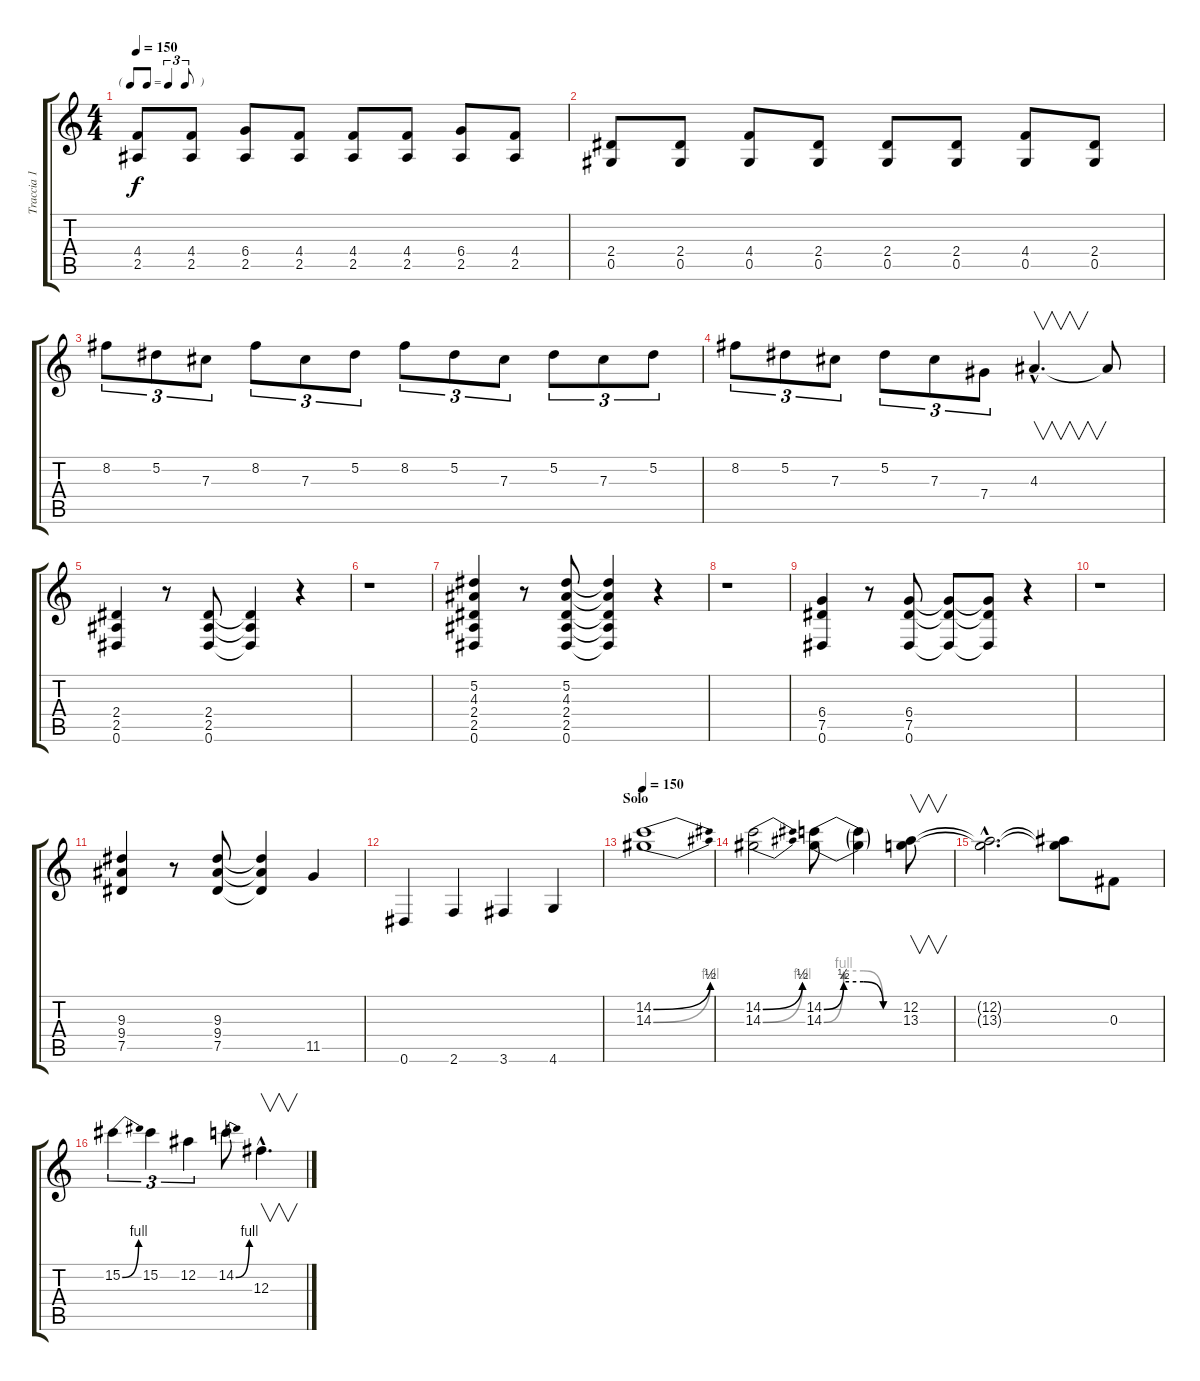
\track ("Traccia 1" "Traccia 1") {instrument distortionguitar}
\staff {score tabs}
\tuning (Eb4 Bb3 Gb3 Db3 Ab2 Eb2) {hide}
\ts (4 4)
\tf triplet8th
\tempo 150
\clef g2
\ks c
(4.4 2.5).8{dy f} (4.4 2.5).8 (6.4 2.5).8 (4.4 2.5).8 (4.4 2.5).8 (4.4 2.5).8 (6.4 2.5).8 (4.4 2.5).8 |
(2.4 0.5).8 (2.4 0.5).8 (4.4 0.5).8 (2.4 0.5).8 (2.4 0.5).8 (2.4 0.5).8 (4.4 0.5).8 (2.4 0.5).8 |
8.2.8{tu (3 2)} 5.2.8{tu (3 2)} 7.3.8{tu (3 2)} 8.2.8{tu (3 2)} 7.3.8{tu (3 2)} 5.2.8{tu (3 2)} 8.2.8{tu (3 2)} 5.2.8{tu (3 2)} 7.3.8{tu (3 2)} 5.2.8{tu (3 2)} 7.3.8{tu (3 2)} 5.2.8{tu (3 2)} |
8.2.8{tu (3 2)} 5.2.8{tu (3 2)} 7.3.8{tu (3 2)} 5.2.8{tu (3 2)} 7.3.8{tu (3 2)} 7.4.8{tu (3 2)} 4.3{hac}.4{v d} 4.3{t}.8 |
(2.4 2.5 0.6).4 r.8 (2.4 2.5 0.6).8 (2.4{t} 2.5{t} 0.6{t}).4 r.4 |
r.1 |
(5.2 4.3 2.4 2.5 0.6).4 r.8 (5.2 4.3 2.4 2.5 0.6).8 (5.2{t} 4.3{t} 2.4{t} 2.5{t} 0.6{t}).4 r.4 |
r.1 |
(6.4 7.5 0.6).4 r.8 (6.4 7.5 0.6).8 (6.4{t} 7.5{t} 0.6{t}).8 (6.4{t} 7.5{t} 0.6{t}).8 r.4 |
r.1 |
(9.3 9.4 7.5).4 r.8 (9.3 9.4 7.5).8 (9.3{t} 9.4{t} 7.5{t}).4 11.5.4 |
0.6.4 2.6.4 3.6.4 4.6.4 |
\section ("" "Solo")
\tempo 150
(14.2{be (bend 0 0 60 2)} 14.3{be (bend 0 0 60 4)}).1 |
(14.2{be (bend 0 0 60 2)} 14.3{be (bend 0 0 60 4)}).2 (14.2{be (custom 0 0 15 2 30 2 45 0 60 0)} 14.3{be (custom 0 0 15 4 30 4 45 0 60 0)}).8 (14.2{t} 14.3{t}).4 (12.2 13.3).8{v} |
(12.2{hac t} 13.3{hac t}).2{d} (12.2{t} 13.3{t}).8 0.3.8 |
15.2{be (bend 0 0 60 4)}.4{tu (3 2)} 15.2.4{tu (3 2)} 12.2.4{tu (3 2)} 14.2{be (bend 0 0 60 4)}.8 12.3{hac}.4{v d}
